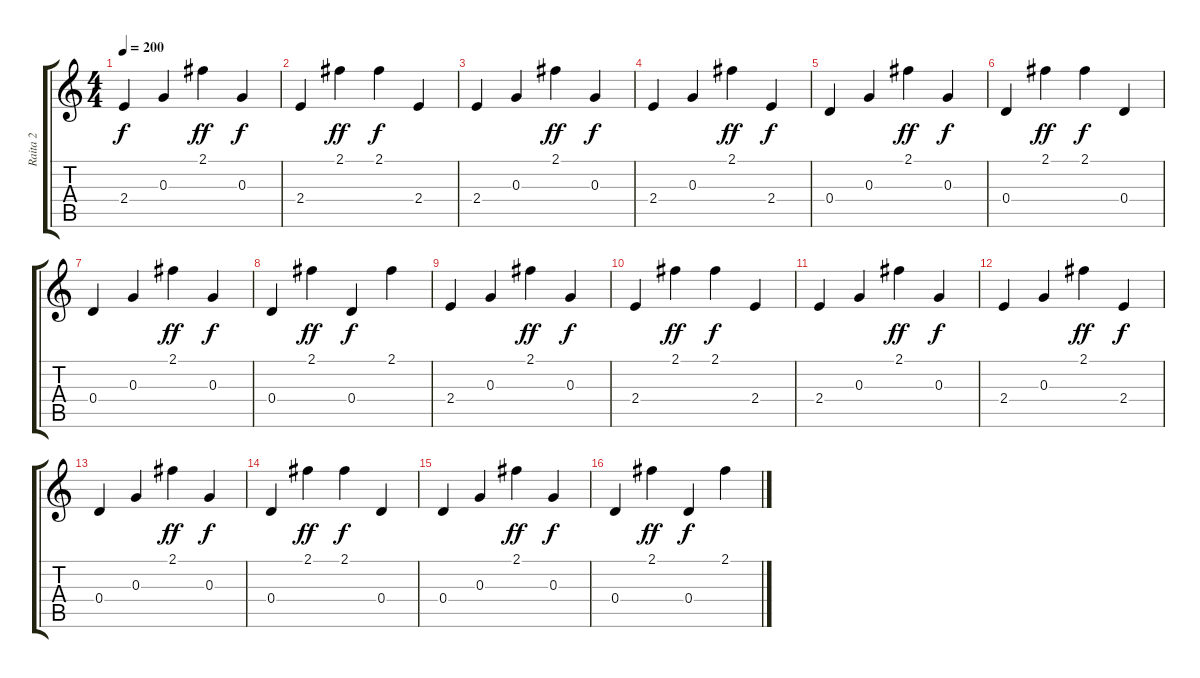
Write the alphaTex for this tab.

\track ("Raita 2" "Raita 2") {instrument acousticguitarsteel}
\staff {score tabs}
\tuning (E4 B3 G3 D3 A2 E2) {hide}
\ts (4 4)
\tempo 200
\clef g2
\ks c
2.4.4{dy f} 0.3.4 2.1.4{dy ff} 0.3.4{dy f} |
2.4.4 2.1.4{dy ff} 2.1.4{dy f} 2.4.4 |
2.4.4 0.3.4 2.1.4{dy ff} 0.3.4{dy f} |
2.4.4 0.3.4 2.1.4{dy ff} 2.4.4{dy f} |
0.4.4 0.3.4 2.1.4{dy ff} 0.3.4{dy f} |
0.4.4 2.1.4{dy ff} 2.1.4{dy f} 0.4.4 |
0.4.4 0.3.4 2.1.4{dy ff} 0.3.4{dy f} |
0.4.4 2.1.4{dy ff} 0.4.4{dy f} 2.1.4 |
2.4.4 0.3.4 2.1.4{dy ff} 0.3.4{dy f} |
2.4.4 2.1.4{dy ff} 2.1.4{dy f} 2.4.4 |
2.4.4 0.3.4 2.1.4{dy ff} 0.3.4{dy f} |
2.4.4 0.3.4 2.1.4{dy ff} 2.4.4{dy f} |
0.4.4 0.3.4 2.1.4{dy ff} 0.3.4{dy f} |
0.4.4 2.1.4{dy ff} 2.1.4{dy f} 0.4.4 |
0.4.4 0.3.4 2.1.4{dy ff} 0.3.4{dy f} |
0.4.4 2.1.4{dy ff} 0.4.4{dy f} 2.1.4
